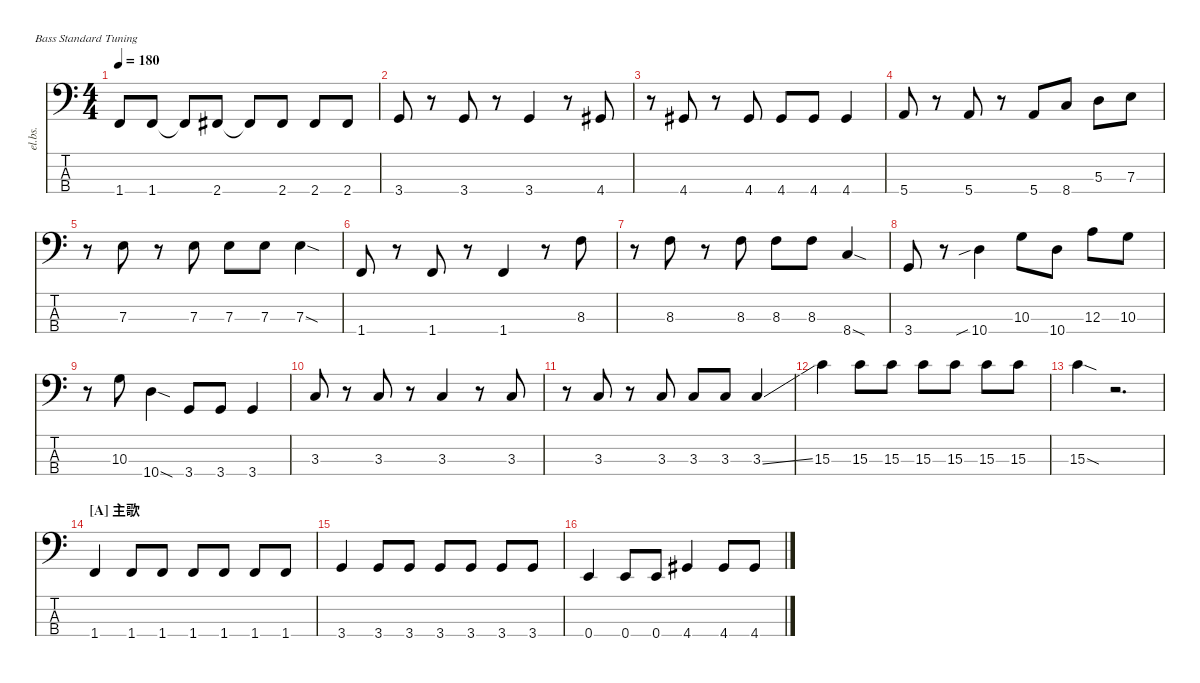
\defaultSystemsLayout 4
\hideDynamics
\bracketExtendMode nobrackets
\otherSystemsTrackNameOrientation horizontal
\track ("Bass" "el.bs.") {instrument electricbassfinger}
\staff {score tabs}
\tuning (G2 D2 A1 E1)
\ts (4 4)
\tempo 180
\clef f4
\ks c
1.4.8{dy mf} 1.4.8 1.4{t}.8 2.4.8 2.4{t}.8 2.4.8 2.4.8 2.4.8 |
3.4.8 r.8 3.4.8 r.8 3.4.4 r.8 4.4.8 |
r.8 4.4.8 r.8 4.4.8 4.4.8 4.4.8 4.4.4 |
5.4.8 r.8 5.4.8 r.8 5.4.8 8.4.8 5.3.8 7.3.8 |
r.8 7.3.8 r.8 7.3.8 7.3.8 7.3.8 7.3{sod}.4 |
1.4.8 r.8 1.4.8 r.8 1.4.4 r.8 8.3.8 |
r.8 8.3.8 r.8 8.3.8 8.3.8 8.3.8 8.4{sod}.4 |
3.4.8 r.8 10.4{sib}.4 10.3.8 10.4.8 12.3.8 10.3.8 |
r.8 10.3.8 10.4{sod}.4 3.4.8 3.4.8 3.4.4 |
3.3.8 r.8 3.3.8 r.8 3.3.4 r.8 3.3.8 |
r.8 3.3.8 r.8 3.3.8 3.3.8 3.3.8 3.3{ss}.4 |
15.3.4 15.3.8 15.3.8 15.3.8 15.3.8 15.3.8 15.3.8 |
15.3{sod}.4 r.2{d} |
\section ("A" "主歌")
1.4.4 1.4.8 1.4.8 1.4.8 1.4.8 1.4.8 1.4.8 |
3.4.4 3.4.8 3.4.8 3.4.8 3.4.8 3.4.8 3.4.8 |
0.4.4 0.4.8 0.4.8 4.4.4 4.4.8 4.4.8
